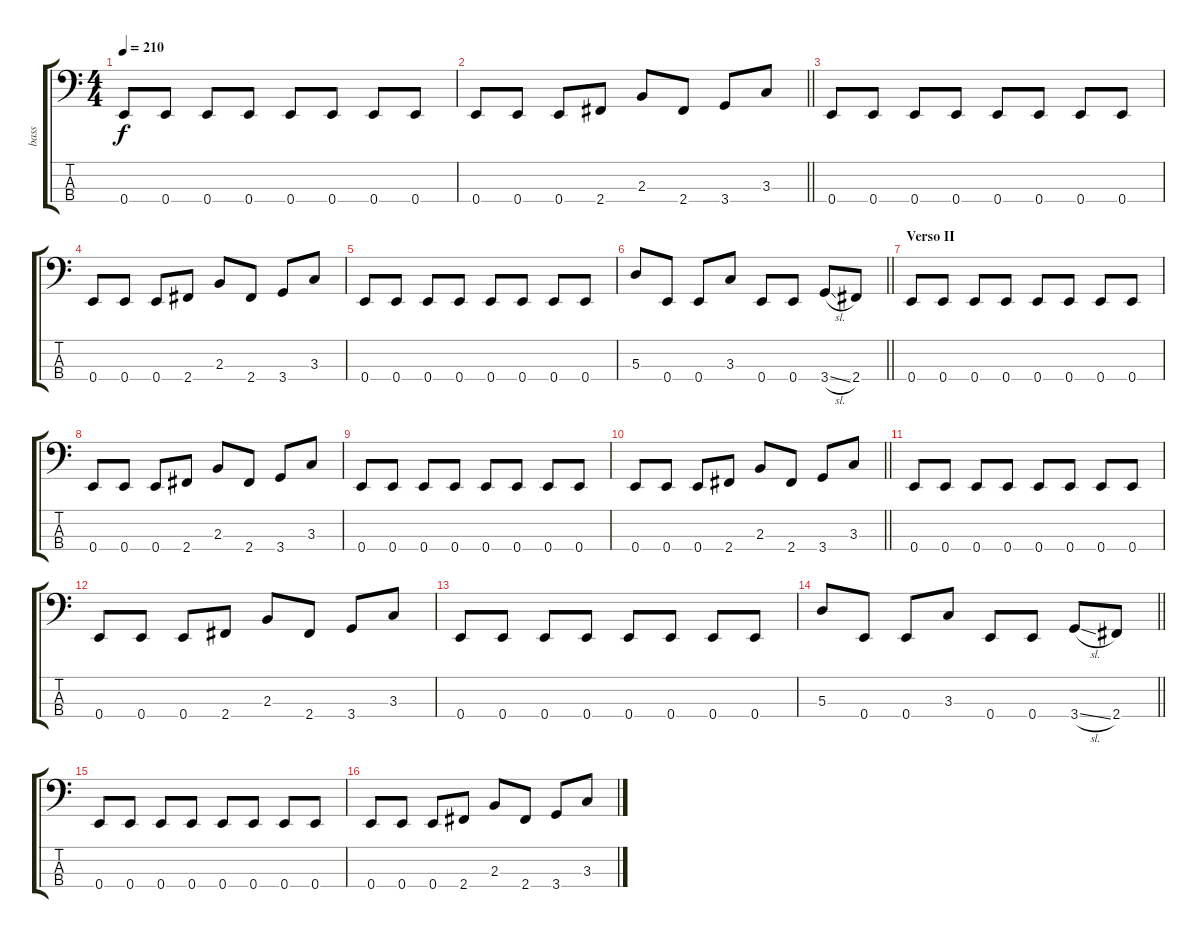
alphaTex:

\track ("bass" "bass") {instrument electricbassfinger}
\staff {score tabs}
\tuning (G2 D2 A1 E1) {hide}
\ts (4 4)
\tempo 210
\clef f4
\ks c
0.4.8{dy f} 0.4.8 0.4.8 0.4.8 0.4.8 0.4.8 0.4.8 0.4.8 |
\barLineRight lightlight
0.4.8 0.4.8 0.4.8 2.4.8 2.3.8 2.4.8 3.4.8 3.3.8 |
0.4.8 0.4.8 0.4.8 0.4.8 0.4.8 0.4.8 0.4.8 0.4.8 |
0.4.8 0.4.8 0.4.8 2.4.8 2.3.8 2.4.8 3.4.8 3.3.8 |
0.4.8 0.4.8 0.4.8 0.4.8 0.4.8 0.4.8 0.4.8 0.4.8 |
\barLineRight lightlight
5.3.8 0.4.8 0.4.8 3.3.8 0.4.8 0.4.8 3.4{sl}.8 2.4.8 |
\section ("" "Verso II")
0.4.8 0.4.8 0.4.8 0.4.8 0.4.8 0.4.8 0.4.8 0.4.8 |
0.4.8 0.4.8 0.4.8 2.4.8 2.3.8 2.4.8 3.4.8 3.3.8 |
0.4.8 0.4.8 0.4.8 0.4.8 0.4.8 0.4.8 0.4.8 0.4.8 |
\barLineRight lightlight
0.4.8 0.4.8 0.4.8 2.4.8 2.3.8 2.4.8 3.4.8 3.3.8 |
0.4.8 0.4.8 0.4.8 0.4.8 0.4.8 0.4.8 0.4.8 0.4.8 |
0.4.8 0.4.8 0.4.8 2.4.8 2.3.8 2.4.8 3.4.8 3.3.8 |
0.4.8 0.4.8 0.4.8 0.4.8 0.4.8 0.4.8 0.4.8 0.4.8 |
\barLineRight lightlight
5.3.8 0.4.8 0.4.8 3.3.8 0.4.8 0.4.8 3.4{sl}.8 2.4.8 |
0.4.8 0.4.8 0.4.8 0.4.8 0.4.8 0.4.8 0.4.8 0.4.8 |
0.4.8 0.4.8 0.4.8 2.4.8 2.3.8 2.4.8 3.4.8 3.3.8
